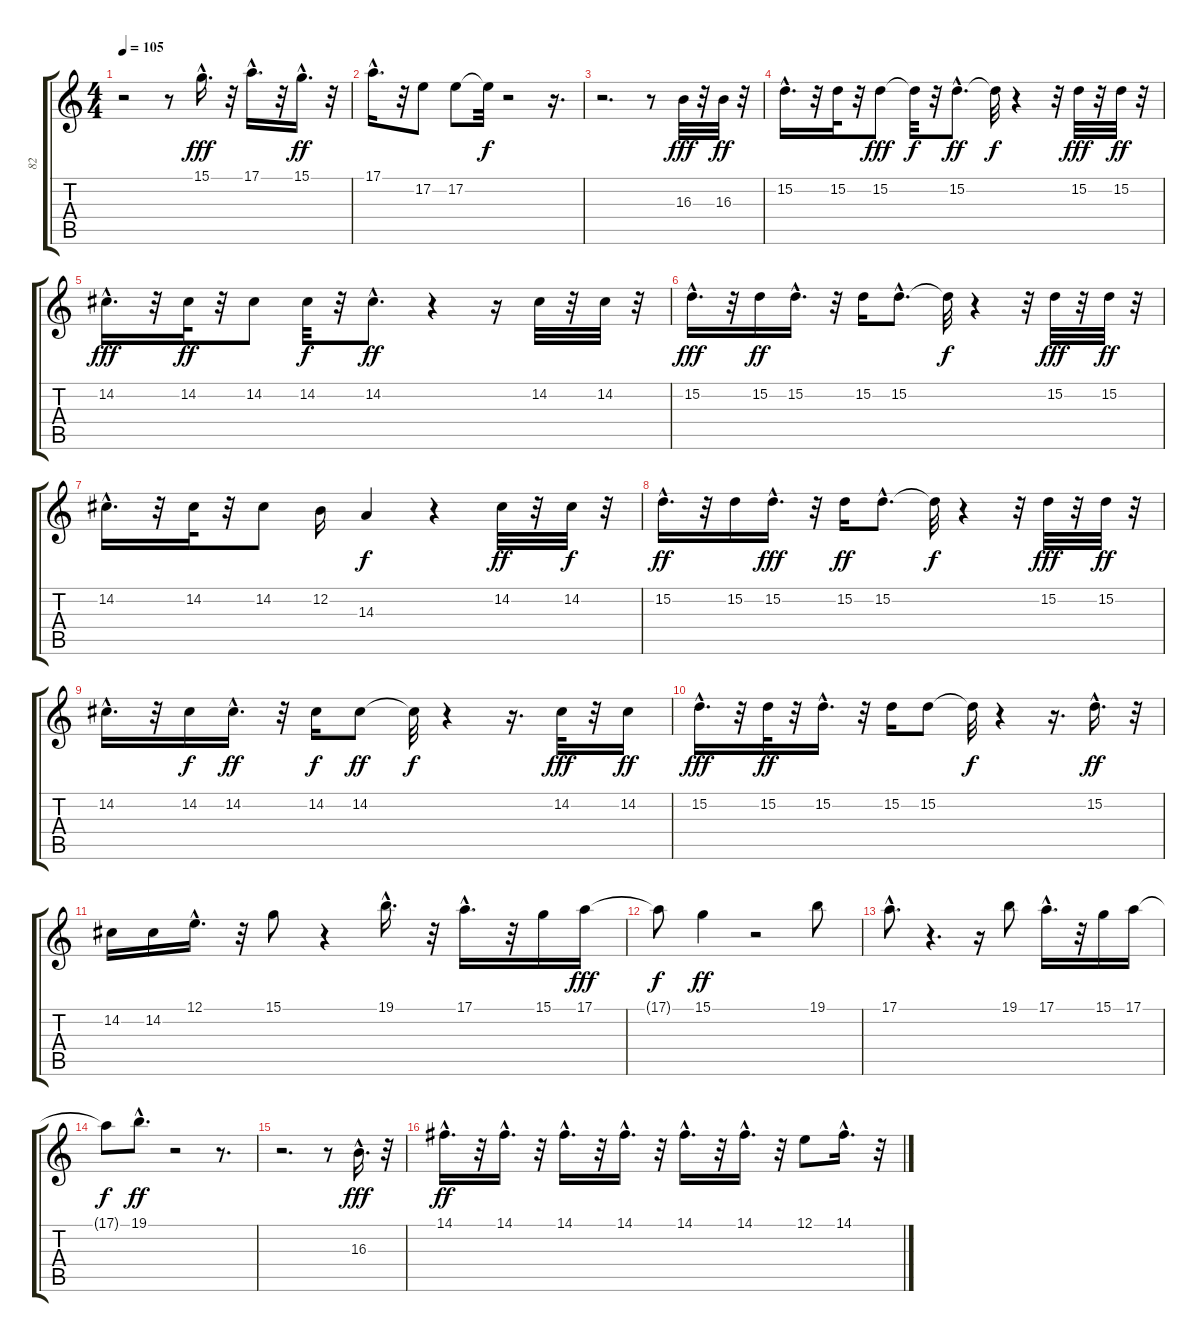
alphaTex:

\track ("82" "82") {instrument lead2sawtooth}
\staff {score tabs}
\tuning (E4 B3 G3 D3 A2 E2) {hide}
\ts (4 4)
\tempo 105
\clef g2
\ks c
r.2{dy f} r.8 15.1{hac}.16{d dy fff} r.32 17.1{hac}.16{d} r.32 15.1{hac}.16{d dy ff} r.32 |
17.1{hac}.16{d} r.32 17.2.8 17.2.8 17.2{t}.32{dy f} r.2 r.16{d} |
r.2{d} r.8 16.3.32{dy fff} r.32 16.3.32{dy ff} r.32 |
15.2{hac}.16{d} r.32 15.2.32 r.32 15.2.8{dy fff} 15.2{t}.32{dy f} r.32 15.2{hac}.8{d dy ff} 15.2{t}.32{dy f} r.4 r.32 15.2.32{dy fff} r.32 15.2.32{dy ff} r.32 |
14.2{hac}.16{d dy fff} r.32 14.2.32{dy ff} r.32 14.2.8 14.2.32{dy f} r.32 14.2{hac}.8{d dy ff} r.4 r.16 14.2.32 r.32 14.2.32 r.32 |
15.2{hac}.16{d dy fff} r.32 15.2.16{dy ff} 15.2{hac}.16{d} r.32 15.2.16 15.2{hac}.8{d} 15.2{t}.32{dy f} r.4 r.32 15.2.32{dy fff} r.32 15.2.32{dy ff} r.32 |
14.2{hac}.16{d} r.32 14.2.32 r.32 14.2.8 12.2.16 14.3.4{dy f} r.4 14.2.32{dy ff} r.32 14.2.32{dy f} r.32 |
15.2{hac}.16{d dy ff} r.32 15.2.16 15.2{hac}.16{d dy fff} r.32 15.2.16{dy ff} 15.2{hac}.8{d} 15.2{t}.32{dy f} r.4 r.32 15.2.32{dy fff} r.32 15.2.32{dy ff} r.32 |
14.2{hac}.16{d} r.32 14.2.16{dy f} 14.2{hac}.16{d dy ff} r.32 14.2.16{dy f} 14.2.8{dy ff} 14.2{t}.32{dy f} r.4 r.16{d} 14.2.32{dy fff} r.32 14.2.16{dy ff} |
15.2{hac}.16{d dy fff} r.32 15.2.32{dy ff} r.32 15.2{hac}.16{d} r.32 15.2.16 15.2.8 15.2{t}.32{dy f} r.4 r.16{d} 15.2{hac}.16{d dy ff} r.32 |
14.2.16 14.2.16 12.1{hac}.16{d} r.32 15.1.8 r.4 19.1{hac}.16{d} r.32 17.1{hac}.16{d} r.32 15.1.16 17.1.16{dy fff} |
17.1{t}.8{dy f} 15.1.4{dy ff} r.2 19.1.8 |
17.1{hac}.8{d} r.4{d} r.16 19.1.8 17.1{hac}.16{d} r.32 15.1.16 17.1.16 |
17.1{t}.8{dy f} 19.1{hac}.8{d dy ff} r.2 r.8{d} |
r.2{d} r.8 16.3{hac}.16{d dy fff} r.32 |
14.1{hac}.16{d dy ff} r.32 14.1{hac}.16{d} r.32 14.1{hac}.16{d} r.32 14.1{hac}.16{d} r.32 14.1{hac}.16{d} r.32 14.1{hac}.16{d} r.32 12.1.8 14.1{hac}.16{d} r.32
